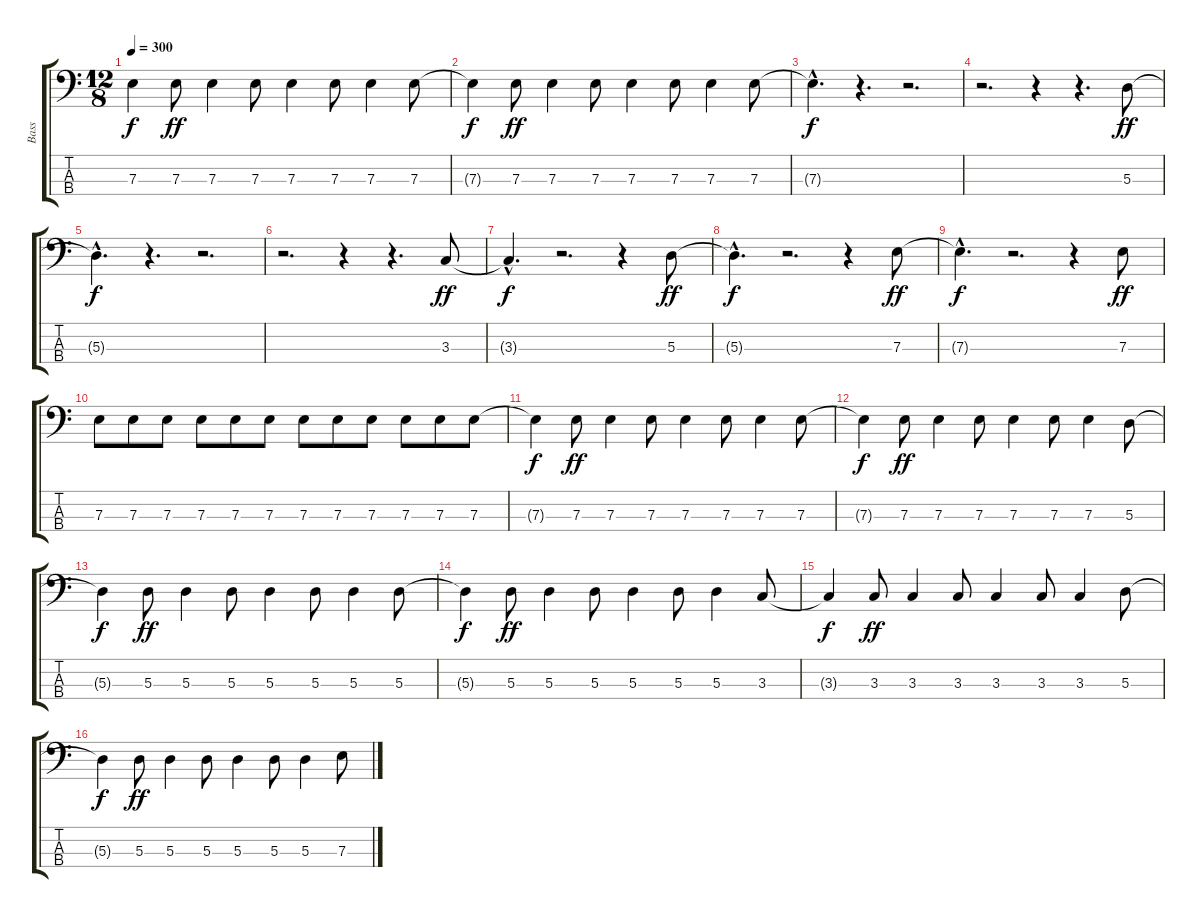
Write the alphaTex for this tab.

\track ("Bass" "Bass") {instrument electricbasspick}
\staff {score tabs}
\tuning (G2 D2 A1 E1) {hide}
\ts (12 8)
\tempo 300
\clef f4
\ks c
7.3{t}.4{dy f} 7.3.8{dy ff} 7.3.4 7.3.8 7.3.4 7.3.8 7.3.4 7.3.8 |
7.3{t}.4{dy f} 7.3.8{dy ff} 7.3.4 7.3.8 7.3.4 7.3.8 7.3.4 7.3.8 |
7.3{hac t}.4{d dy f} r.4{d} r.2{d} |
r.2{d} r.4 r.4{d} 5.3.8{dy ff} |
5.3{hac t}.4{d dy f} r.4{d} r.2{d} |
r.2{d} r.4 r.4{d} 3.3.8{dy ff} |
3.3{hac t}.4{d dy f} r.2{d} r.4 5.3.8{dy ff} |
5.3{hac t}.4{d dy f} r.2{d} r.4 7.3.8{dy ff} |
7.3{hac t}.4{d dy f} r.2{d} r.4 7.3.8{dy ff} |
7.3.8 7.3.8 7.3.8 7.3.8 7.3.8 7.3.8 7.3.8 7.3.8 7.3.8 7.3.8 7.3.8 7.3.8 |
7.3{t}.4{dy f} 7.3.8{dy ff} 7.3.4 7.3.8 7.3.4 7.3.8 7.3.4 7.3.8 |
7.3{t}.4{dy f} 7.3.8{dy ff} 7.3.4 7.3.8 7.3.4 7.3.8 7.3.4 5.3.8 |
5.3{t}.4{dy f} 5.3.8{dy ff} 5.3.4 5.3.8 5.3.4 5.3.8 5.3.4 5.3.8 |
5.3{t}.4{dy f} 5.3.8{dy ff} 5.3.4 5.3.8 5.3.4 5.3.8 5.3.4 3.3.8 |
3.3{t}.4{dy f} 3.3.8{dy ff} 3.3.4 3.3.8 3.3.4 3.3.8 3.3.4 5.3.8 |
5.3{t}.4{dy f} 5.3.8{dy ff} 5.3.4 5.3.8 5.3.4 5.3.8 5.3.4 7.3.8
